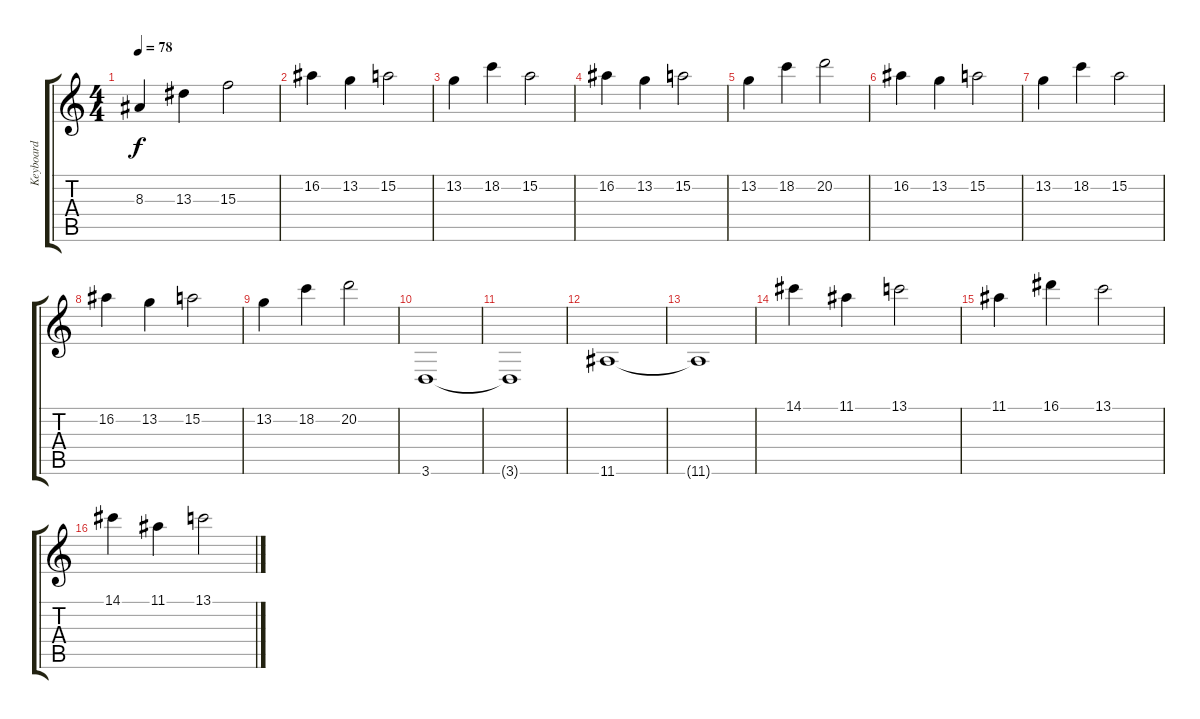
\track ("Keyboard" "Keyboard") {instrument stringensemble1}
\staff {score tabs}
\tuning (B4 Gb4 D4 A3 E3 B2) {hide}
\ts (4 4)
\tempo 78
\clef g2
\ks c
8.3.4{dy f} 13.3.4 15.3.2 |
16.2.4 13.2.4 15.2.2 |
13.2.4 18.2.4 15.2.2 |
16.2.4 13.2.4 15.2.2 |
13.2.4 18.2.4 20.2.2 |
16.2.4 13.2.4 15.2.2 |
13.2.4 18.2.4 15.2.2 |
16.2.4 13.2.4 15.2.2 |
13.2.4 18.2.4 20.2.2 |
3.6.1 |
3.6{t}.1 |
11.6.1 |
11.6{t}.1 |
14.1.4 11.1.4 13.1.2 |
11.1.4 16.1.4 13.1.2 |
14.1.4 11.1.4 13.1.2
